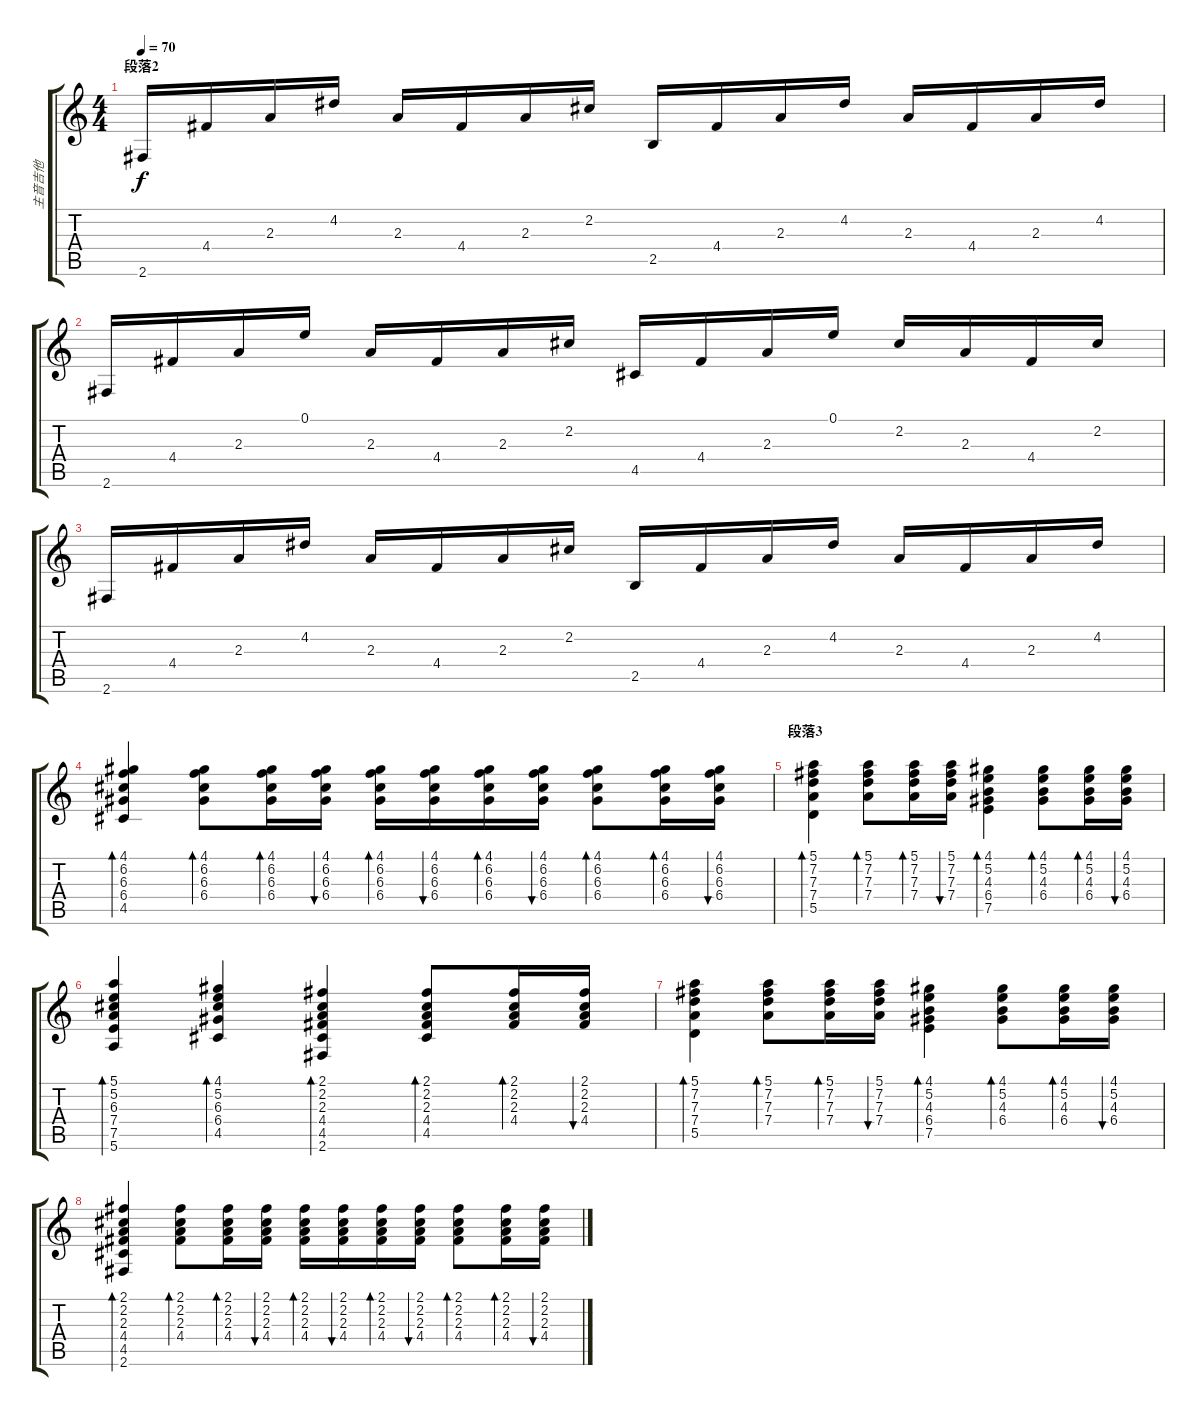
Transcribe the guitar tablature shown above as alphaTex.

\track ("主音吉他" "主音吉他") {instrument acousticguitarsteel}
\staff {score tabs}
\tuning (E4 B3 G3 D3 A2 E2) {hide}
\ts (4 4)
\section ("" "段落2")
\tempo 70
\clef g2
\ks c
2.6.16{dy f} 4.4.16 2.3.16 4.2.16 2.3.16 4.4.16 2.3.16 2.2.16 2.5.16 4.4.16 2.3.16 4.2.16 2.3.16 4.4.16 2.3.16 4.2.16 |
2.6.16 4.4.16 2.3.16 0.1.16 2.3.16 4.4.16 2.3.16 2.2.16 4.5.16 4.4.16 2.3.16 0.1.16 2.2.16 2.3.16 4.4.16 2.2.16 |
2.6.16 4.4.16 2.3.16 4.2.16 2.3.16 4.4.16 2.3.16 2.2.16 2.5.16 4.4.16 2.3.16 4.2.16 2.3.16 4.4.16 2.3.16 4.2.16 |
(4.1 6.2 6.3 6.4 4.5).4{bd 30} (4.1 6.2 6.3 6.4).8{bd 60} (4.1 6.2 6.3 6.4).16{bd 60} (4.1 6.2 6.3 6.4).16{bu 60} (4.1 6.2 6.3 6.4).16{bd 60} (4.1 6.2 6.3 6.4).16{bu 60} (4.1 6.2 6.3 6.4).16{bd 60} (4.1 6.2 6.3 6.4).16{bu 60} (4.1 6.2 6.3 6.4).8{bd 60} (4.1 6.2 6.3 6.4).16{bd 60} (4.1 6.2 6.3 6.4).16{bu 60} |
\section ("" "段落3")
(5.1 7.2 7.3 7.4 5.5).4{bd 30} (5.1 7.2 7.3 7.4).8{bd 30} (5.1 7.2 7.3 7.4).16{bd 30} (5.1 7.2 7.3 7.4).16{bu 30} (4.1 5.2 4.3 6.4 7.5).4{bd 30} (4.1 5.2 4.3 6.4).8{bd 30} (4.1 5.2 4.3 6.4).16{bd 30} (4.1 5.2 4.3 6.4).16{bu 30} |
(5.1 5.2 6.3 7.4 7.5 5.6).4{bd 30} (4.1 5.2 6.3 6.4 4.5).4{bd 30} (2.1 2.2 2.3 4.4 4.5 2.6).4{bd 30} (2.1 2.2 2.3 4.4 4.5).8{bd 30} (2.1 2.2 2.3 4.4).16{bd 30} (2.1 2.2 2.3 4.4).16{bu 30} |
(5.1 7.2 7.3 7.4 5.5).4{bd 30} (5.1 7.2 7.3 7.4).8{bd 30} (5.1 7.2 7.3 7.4).16{bd 30} (5.1 7.2 7.3 7.4).16{bu 30} (4.1 5.2 4.3 6.4 7.5).4{bd 30} (4.1 5.2 4.3 6.4).8{bd 30} (4.1 5.2 4.3 6.4).16{bd 30} (4.1 5.2 4.3 6.4).16{bu 30} |
(2.1 2.2 2.3 4.4 4.5 2.6).4{bd 30} (2.1 2.2 2.3 4.4).8{bd 60} (2.1 2.2 2.3 4.4).16{bd 60} (2.1 2.2 2.3 4.4).16{bu 60} (2.1 2.2 2.3 4.4).16{bd 60} (2.1 2.2 2.3 4.4).16{bu 60} (2.1 2.2 2.3 4.4).16{bd 60} (2.1 2.2 2.3 4.4).16{bu 60} (2.1 2.2 2.3 4.4).8{bd 60} (2.1 2.2 2.3 4.4).16{bd 60} (2.1 2.2 2.3 4.4).16{bu 60}
